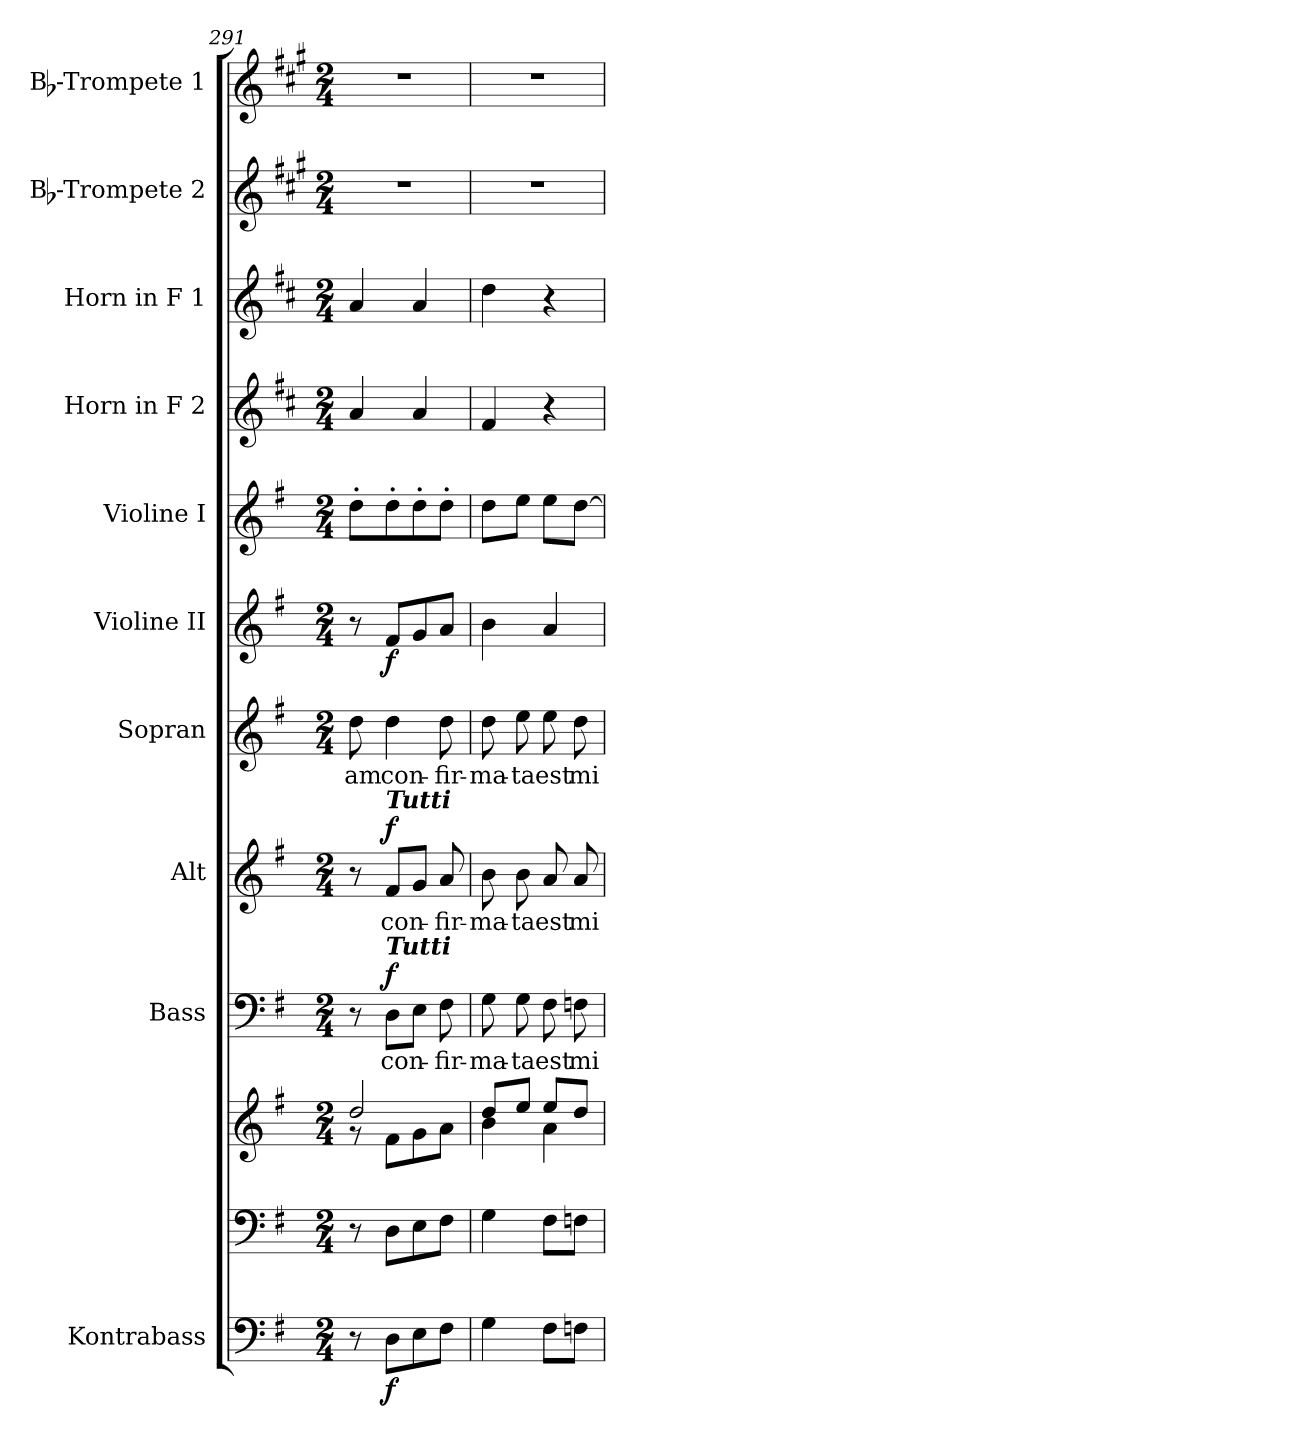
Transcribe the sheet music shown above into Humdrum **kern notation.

**kern	**dynam	**kern	**kern	**kern	**text	**dynam	**kern	**text	**dynam	**kern	**text	**kern	**dynam	**kern	**kern	**kern	**kern	**kern
*part11	*part11	*part10	*part10	*part9	*part9	*part9	*part8	*part8	*part8	*part7	*part7	*part6	*part6	*part5	*part4	*part3	*part2	*part1
*staff12	*staff12	*staff11	*staff10	*staff9	*staff9	*staff9	*staff8	*staff8	*staff8	*staff7	*staff7	*staff6	*staff6	*staff5	*staff4	*staff3	*staff2	*staff1
*I"Kontrabass	*	*	*	*I"Bass	*	*	*I"Alt	*	*	*I"Sopran	*	*I"Violine II	*	*I"Violine I	*I"Horn in F 2	*I"Horn in F 1	*I"Bb-Trompete 2	*I"Bb-Trompete 1
*I'Kb.	*	*	*	*I'B.	*	*	*I'A.	*	*	*I'S.	*	*I'Vl. II	*	*I'Vl. I	*	*	*I'Bb Trp. 2	*I'Bb Trp. 1
*clefF4	*	*clefF4	*clefG2	*clefF4	*	*	*clefG2	*	*	*clefG2	*	*clefG2	*	*clefG2	*clefG2	*clefG2	*clefG2	*clefG2
*ITrd7c12	*	*	*	*	*	*	*	*	*	*	*	*	*	*	*ITrd4c7	*ITrd4c7	*ITrd1c2	*ITrd1c2
*k[f#]	*	*k[f#]	*k[f#]	*k[f#]	*	*	*k[f#]	*	*	*k[f#]	*	*k[f#]	*	*k[f#]	*k[f#]	*k[f#]	*k[f#]	*k[f#]
*G:	*	*G:	*G:	*G:	*	*	*G:	*	*	*G:	*	*G:	*	*G:	*G:	*G:	*G:	*G:
*M2/4	*	*M2/4	*M2/4	*M2/4	*	*	*M2/4	*	*	*M2/4	*	*M2/4	*	*M2/4	*M2/4	*M2/4	*M2/4	*M2/4
=291	=291	=291	=291	=291	=291	=291	=291	=291	=291	=291	=291	=291	=291	=291	=291	=291	=291	=291
*	*	*	*^	*	*	*	*	*	*	*	*	*	*	*	*	*	*	*
!	!	!	!	!	!	!	!	!	!	!	!	!LO:LY:b	!	!	!	!	!	!	!
8r	.	8r	2dd/	8rf	8r	.	.	8r	.	.	8dd\	-am	8r	.	8dd'>\L	4d/	4d/	2r	2r
!	!	!	!	!	!	!	!	!LO:TX:a:Bi:t=Tutti	!	!	!	!	!	!	!	!	!	!	!
!	!	!	!	!	!LO:TX:a:Bi:t=Tutti	!	!	!	!	!	!	!	!	!	!	!	!	!	!
!	!LO:DY:b	!	!	!	!	!LO:LY:b	!LO:DY:a	!	!LO:LY:b	!LO:DY:a	!	!LO:LY:b	!	!LO:DY:b	!	!	!	!	!
8DD\L	f	8D\L	.	8f#\L	8D\L	con-	f	8f#/L	con-	f	4dd\	con-	8f#/L	f	8dd'>\	.	.	.	.
8EE\	.	8E\	.	8g\	8E\J	.	.	8g/J	.	.	.	.	8g/	.	8dd'>\	4d/	4d/	.	.
!	!	!	!	!	!	!LO:LY:b	!	!	!LO:LY:b	!	!	!LO:LY:b	!	!	!	!	!	!	!
8FF#\J	.	8F#\J	.	8a\J	8F#\	-fir-	.	8a/	-fir-	.	8dd\	-fir-	8a/J	.	8dd'>\J	.	.	.	.
=292	=292	=292	=292	=292	=292	=292	=292	=292	=292	=292	=292	=292	=292	=292	=292	=292	=292	=292	=292
!	!	!	!	!	!	!LO:LY:b	!	!	!LO:LY:b	!	!	!LO:LY:b	!	!	!	!	!	!	!
4GG\	.	4G\	8dd/L	4b\	8G\	-ma-	.	8b\	-ma-	.	8dd\	-ma-	4b\	.	8dd\L	4B/	4g\	2r	2r
!	!	!	!	!	!	!LO:LY:b	!	!	!LO:LY:b	!	!	!LO:LY:b	!	!	!	!	!	!	!
.	.	.	8ee/J	.	8G\	-ta	.	8b\	-ta	.	8ee\	-ta	.	.	8ee\J	.	.	.	.
!	!	!	!	!	!	!LO:LY:b	!	!	!LO:LY:b	!	!	!LO:LY:b	!	!	!	!	!	!	!
8FF#\L	.	8F#\L	8ee/L	4a\	8F#\	est	.	8a/	est	.	8ee\	est	4a/	.	8ee\L	4r	4r	.	.
!	!	!	!	!	!	!LO:LY:b	!	!	!LO:LY:b	!	!	!LO:LY:b	!	!	!	!	!	!	!
8FFn\J	.	8Fn\J	8dd/J	.	8Fn\	mi-	.	8a/	mi-	.	8dd\	mi-	.	.	[8dd\J	.	.	.	.
*	*	*	*v	*v	*	*	*	*	*	*	*	*	*	*	*	*	*	*	*
=	=	=	=	=	=	=	=	=	=	=	=	=	=	=	=	=	=	=
*-	*-	*-	*-	*-	*-	*-	*-	*-	*-	*-	*-	*-	*-	*-	*-	*-	*-	*-
